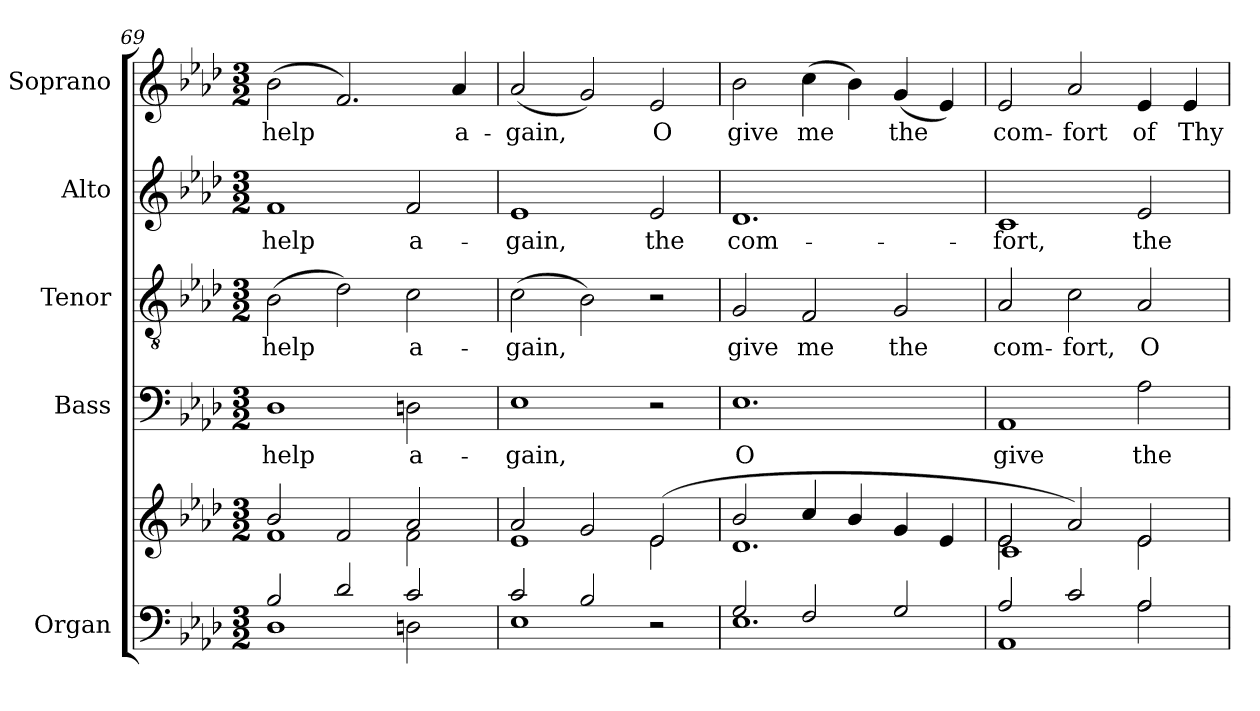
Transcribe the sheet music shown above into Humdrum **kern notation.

**kern	**kern	**kern	**text	**kern	**text	**kern	**text	**kern	**text
*part5	*part5	*part4	*part4	*part3	*part3	*part2	*part2	*part1	*part1
*staff6	*staff5	*staff4	*staff4	*staff3	*staff3	*staff2	*staff2	*staff1	*staff1
*I"Organ	*	*I"Bass	*	*I"Tenor	*	*I"Alto	*	*I"Soprano	*
*I'Org.	*	*I'B.	*	*I'T.	*	*I'A.	*	*I'S.	*
*clefF4	*clefG2	*clefF4	*	*clefGv2	*	*clefG2	*	*clefG2	*
*	*	*	*	*ITrd7c12	*	*	*	*	*
*k[b-e-a-d-]	*k[b-e-a-d-]	*k[b-e-a-d-]	*	*k[b-e-a-d-]	*	*k[b-e-a-d-]	*	*k[b-e-a-d-]	*
*A-:	*A-:	*A-:	*	*A-:	*	*A-:	*	*A-:	*
*M3/2	*M3/2	*M3/2	*	*M3/2	*	*M3/2	*	*M3/2	*
=69	=69	=69	=69	=69	=69	=69	=69	=69	=69
*^	*^	*	*	*	*	*	*	*	*
!	!	!	!	!	!LO:LY:b:color=#000000	!	!	!	!	!	!
!	!	!	!	!	!	!	!LO:LY:b:color=#000000	!	!	!	!
!	!	!	!	!	!	!	!	!	!LO:LY:b:color=#000000	!	!
!	!	!	!	!	!	!	!	!	!	!	!LO:LY:b:color=#000000
2B-i/	1D-i	2b-i/	1fi	1D-i	help	(2BB-i\	help	1fi	help	(2b-i\	help
2d-i/	.	2fi/	.	.	.	2D-i\)	.	.	.	2.fi/)	.
!	!	!	!	!	!LO:LY:b:color=#000000	!	!	!	!	!	!
!	!	!	!	!	!	!	!LO:LY:b:color=#000000	!	!	!	!
!	!	!	!	!	!	!	!	!	!LO:LY:b:color=#000000	!	!
2ci/	2Dni\	2a-i/	2fi\	2Dni\	a-	2Ci\	a-	2fi/	a-	.	.
!	!	!	!	!	!	!	!	!	!	!	!LO:LY:b:color=#000000
.	.	.	.	.	.	.	.	.	.	4a-i/	a-
!!LO:LB:g=z
=70	=70	=70	=70	=70	=70	=70	=70	=70	=70	=70	=70
!	!	!	!	!	!LO:LY:b:color=#000000	!	!	!	!	!	!
!	!	!	!	!	!	!	!LO:LY:b:color=#000000	!	!	!	!
!	!	!	!	!	!	!	!	!	!LO:LY:b:color=#000000	!	!
!	!	!	!	!	!	!	!	!	!	!	!LO:LY:b:color=#000000
2ci/	1E-i	2a-i/	1e-i	1E-i	-gain,	(2Ci\	-gain,	1e-i	-gain,	(2a-i/	-gain,
2B-i/	.	2gi/	.	.	.	2BB-i\)	.	.	.	2gi/)	.
!	!	!	!	!	!	!	!	!	!LO:LY:b:color=#000000	!	!
!	!	!	!	!	!	!	!	!	!	!	!LO:LY:b:color=#000000
2r	2ryy	(2e-i/	2e-i\	2r	.	2r	.	2e-i/	the	2e-i/	O
=71	=71	=71	=71	=71	=71	=71	=71	=71	=71	=71	=71
!	!	!	!	!	!LO:LY:b:color=#000000	!	!	!	!	!	!
!	!	!	!	!	!	!	!LO:LY:b:color=#000000	!	!	!	!
!	!	!	!	!	!	!	!	!	!LO:LY:b:color=#000000	!	!
!	!	!	!	!	!	!	!	!	!	!	!LO:LY:b:color=#000000
2Gi/	1.E-i	2b-i/	1.d-i	1.E-i	O	2GGi/	give	1.d-i	com-	2b-i\	give
!	!	!	!	!	!	!	!LO:LY:b:color=#000000	!	!	!	!
!	!	!	!	!	!	!	!	!	!	!	!LO:LY:b:color=#000000
2Fi/	.	4cci/	.	.	.	2FFi/	me	.	.	(4cci\	me
.	.	4b-i/	.	.	.	.	.	.	.	4b-i\)	.
!	!	!	!	!	!	!	!LO:LY:b:color=#000000	!	!	!	!
!	!	!	!	!	!	!	!	!	!	!	!LO:LY:b:color=#000000
2Gi/	.	4gi/	.	.	.	2GGi/	the	.	.	(4gi/	the
.	.	4e-i/	.	.	.	.	.	.	.	4e-i/)	.
=72	=72	=72	=72	=72	=72	=72	=72	=72	=72	=72	=72
*	*	*	*^	*	*	*	*	*	*	*	*
!	!	!	!	!	!	!LO:LY:b:color=#000000	!	!	!	!	!	!
!	!	!	!	!	!	!	!	!LO:LY:b:color=#000000	!	!	!	!
!	!	!	!	!	!	!	!	!	!	!LO:LY:b:color=#000000	!	!
!	!	!	!	!	!	!	!	!	!	!	!	!LO:LY:b:color=#000000
2A-i/	1AA-i	2e-i/	2e-i\	1ci	1AA-i	give	2AA-i/	com-	1ci	-fort,	2e-i/	com-
!	!	!	!	!	!	!	!	!LO:LY:b:color=#000000	!	!	!	!
!	!	!	!	!	!	!	!	!	!	!	!	!LO:LY:b:color=#000000
2ci/	.	2a-i/)	1ryy	.	.	.	2Ci\	-fort,	.	.	2a-i/	-fort
!	!	!	!	!	!	!LO:LY:b:color=#000000	!	!	!	!	!	!
!	!	!	!	!	!	!	!	!LO:LY:b:color=#000000	!	!	!	!
!	!	!	!	!	!	!	!	!	!	!LO:LY:b:color=#000000	!	!
!	!	!	!	!	!	!	!	!	!	!	!	!LO:LY:b:color=#000000
2A-i/	2A-i\	2e-i/	.	2e-i\	2A-i\	the	2AA-i/	O	2e-i/	the	4e-i/	of
!	!	!	!	!	!	!	!	!	!	!	!	!LO:LY:b:color=#000000
.	.	.	.	.	.	.	.	.	.	.	4e-i/	Thy
*v	*v	*	*	*	*	*	*	*	*	*	*	*
*	*v	*v	*v	*	*	*	*	*	*	*	*
=	=	=	=	=	=	=	=	=	=
*-	*-	*-	*-	*-	*-	*-	*-	*-	*-
